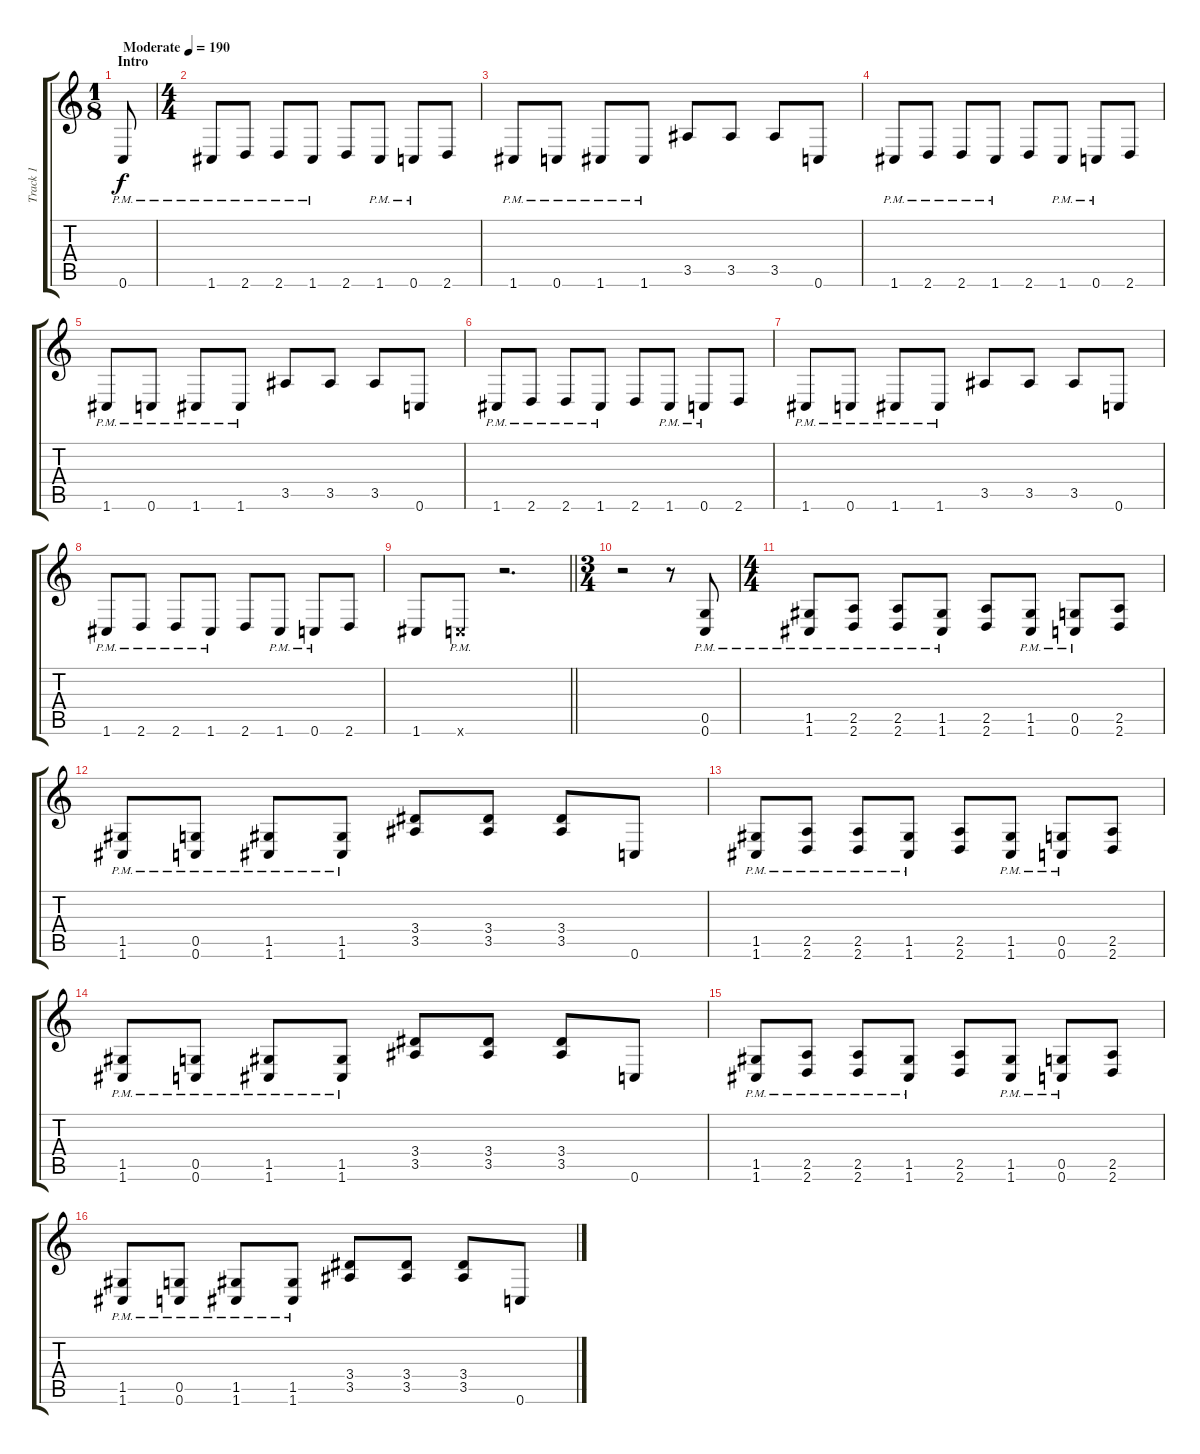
\track ("Track 1" "Track 1") {instrument distortionguitar}
\staff {score tabs}
\tuning (D4 A3 F3 C3 G2 C2) {hide}
\ts (1 8)
\section ("" "Intro")
\tempo (190 "Moderate")
\clef g2
\ks c
0.6{pm}.8{dy f instrument distortionguitar} |
\ts (4 4)
1.6{pm}.8 2.6{pm}.8 2.6{pm}.8 1.6{pm}.8 2.6.8 1.6{pm}.8 0.6{pm}.8 2.6.8 |
1.6{pm}.8 0.6{pm}.8 1.6{pm}.8 1.6{pm}.8 3.5.8 3.5.8 3.5.8 0.6.8 |
1.6{pm}.8 2.6{pm}.8 2.6{pm}.8 1.6{pm}.8 2.6.8 1.6{pm}.8 0.6{pm}.8 2.6.8 |
1.6{pm}.8 0.6{pm}.8 1.6{pm}.8 1.6{pm}.8 3.5.8 3.5.8 3.5.8 0.6.8 |
1.6{pm}.8 2.6{pm}.8 2.6{pm}.8 1.6{pm}.8 2.6.8 1.6{pm}.8 0.6{pm}.8 2.6.8 |
1.6{pm}.8 0.6{pm}.8 1.6{pm}.8 1.6{pm}.8 3.5.8 3.5.8 3.5.8 0.6.8 |
1.6{pm}.8 2.6{pm}.8 2.6{pm}.8 1.6{pm}.8 2.6.8 1.6{pm}.8 0.6{pm}.8 2.6.8 |
\barLineRight lightlight
1.6.8 0.6{pm x}.8 r.2{d} |
\ts (3 4)
\section ("" "")
r.2 r.8 (0.5{pm} 0.6{pm}).8 |
\ts (4 4)
(1.5{pm} 1.6{pm}).8 (2.5{pm} 2.6{pm}).8 (2.5{pm} 2.6{pm}).8 (1.5{pm} 1.6{pm}).8 (2.5 2.6).8 (1.5{pm} 1.6{pm}).8 (0.5{pm} 0.6{pm}).8 (2.5 2.6).8 |
(1.5{pm} 1.6{pm}).8 (0.5{pm} 0.6{pm}).8 (1.5{pm} 1.6{pm}).8 (1.5{pm} 1.6{pm}).8 (3.4 3.5).8 (3.4 3.5).8 (3.4 3.5).8 0.6.8 |
(1.5{pm} 1.6{pm}).8 (2.5{pm} 2.6{pm}).8 (2.5{pm} 2.6{pm}).8 (1.5{pm} 1.6{pm}).8 (2.5 2.6).8 (1.5{pm} 1.6{pm}).8 (0.5{pm} 0.6{pm}).8 (2.5 2.6).8 |
(1.5{pm} 1.6{pm}).8 (0.5{pm} 0.6{pm}).8 (1.5{pm} 1.6{pm}).8 (1.5{pm} 1.6{pm}).8 (3.4 3.5).8 (3.4 3.5).8 (3.4 3.5).8 0.6.8 |
(1.5{pm} 1.6{pm}).8 (2.5{pm} 2.6{pm}).8 (2.5{pm} 2.6{pm}).8 (1.5{pm} 1.6{pm}).8 (2.5 2.6).8 (1.5{pm} 1.6{pm}).8 (0.5{pm} 0.6{pm}).8 (2.5 2.6).8 |
(1.5{pm} 1.6{pm}).8 (0.5{pm} 0.6{pm}).8 (1.5{pm} 1.6{pm}).8 (1.5{pm} 1.6{pm}).8 (3.4 3.5).8 (3.4 3.5).8 (3.4 3.5).8 0.6.8
